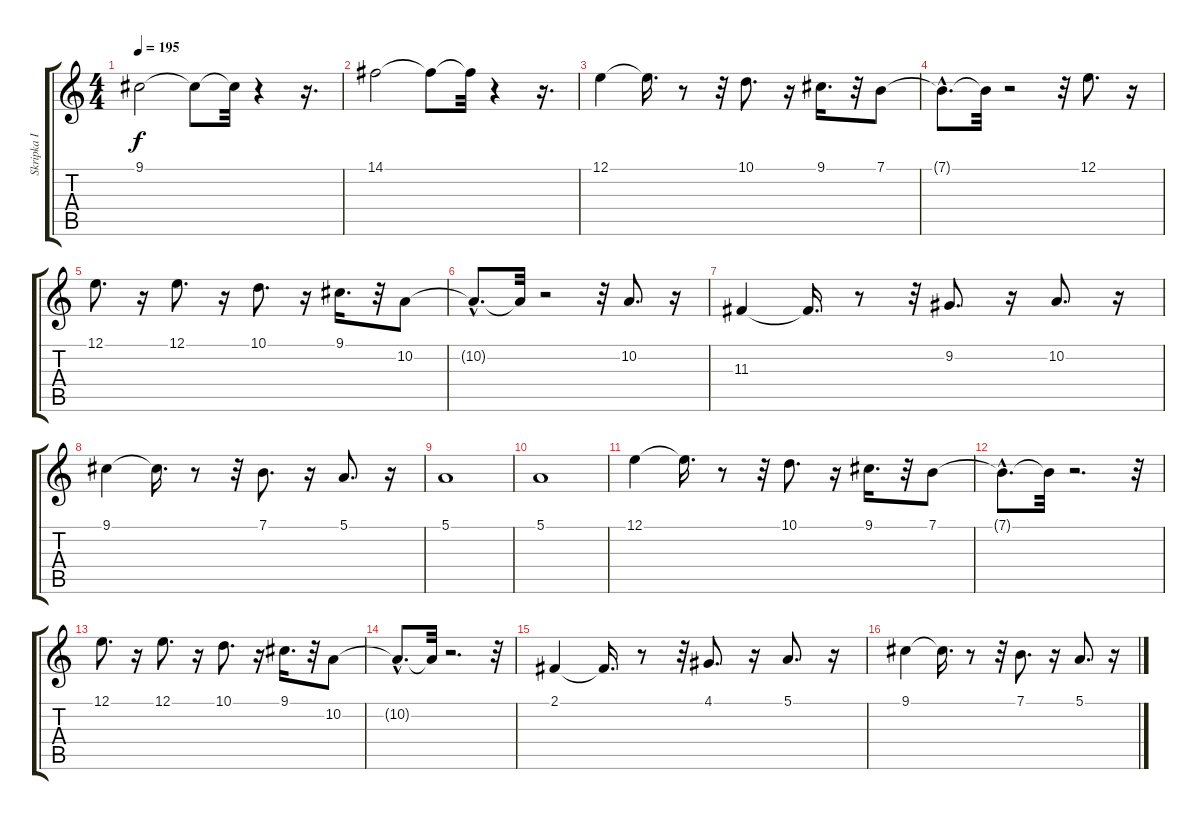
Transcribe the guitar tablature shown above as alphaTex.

\track ("Skripka I" "Skripka I") {instrument stringensemble1}
\staff {score tabs}
\tuning (E4 B3 G3 D3 A2 D2) {hide}
\ts (4 4)
\tempo 195
\clef g2
\ks c
9.1.2{dy f} 9.1{t}.8 9.1{t}.32 r.4 r.16{d} |
14.1.2 14.1{t}.8 14.1{t}.32 r.4 r.16{d} |
12.1.4 12.1{t}.16{d} r.8 r.32 10.1.8{d} r.16 9.1.16{d} r.32 7.1.8 |
7.1{hac t}.8{d} 7.1{t}.32 r.2 r.32 12.1.8{d} r.16 |
12.1.8{d} r.16 12.1.8{d} r.16 10.1.8{d} r.16 9.1.16{d} r.32 10.2.8 |
10.2{hac t}.8{d} 10.2{t}.32 r.2 r.32 10.2.8{d} r.16 |
11.3.4 11.3{t}.16{d} r.8 r.32 9.2.8{d} r.16 10.2.8{d} r.16 |
9.1.4 9.1{t}.16{d} r.8 r.32 7.1.8{d} r.16 5.1.8{d} r.16 |
5.1.1 |
5.1.1 |
12.1.4 12.1{t}.16{d} r.8 r.32 10.1.8{d} r.16 9.1.16{d} r.32 7.1.8 |
7.1{hac t}.8{d} 7.1{t}.32 r.2{d} r.32 |
12.1.8{d} r.16 12.1.8{d} r.16 10.1.8{d} r.16 9.1.16{d} r.32 10.2.8 |
10.2{hac t}.8{d} 10.2{t}.32 r.2{d} r.32 |
2.1.4 2.1{t}.16{d} r.8 r.32 4.1.8{d} r.16 5.1.8{d} r.16 |
9.1.4 9.1{t}.16{d} r.8 r.32 7.1.8{d} r.16 5.1.8{d} r.16
